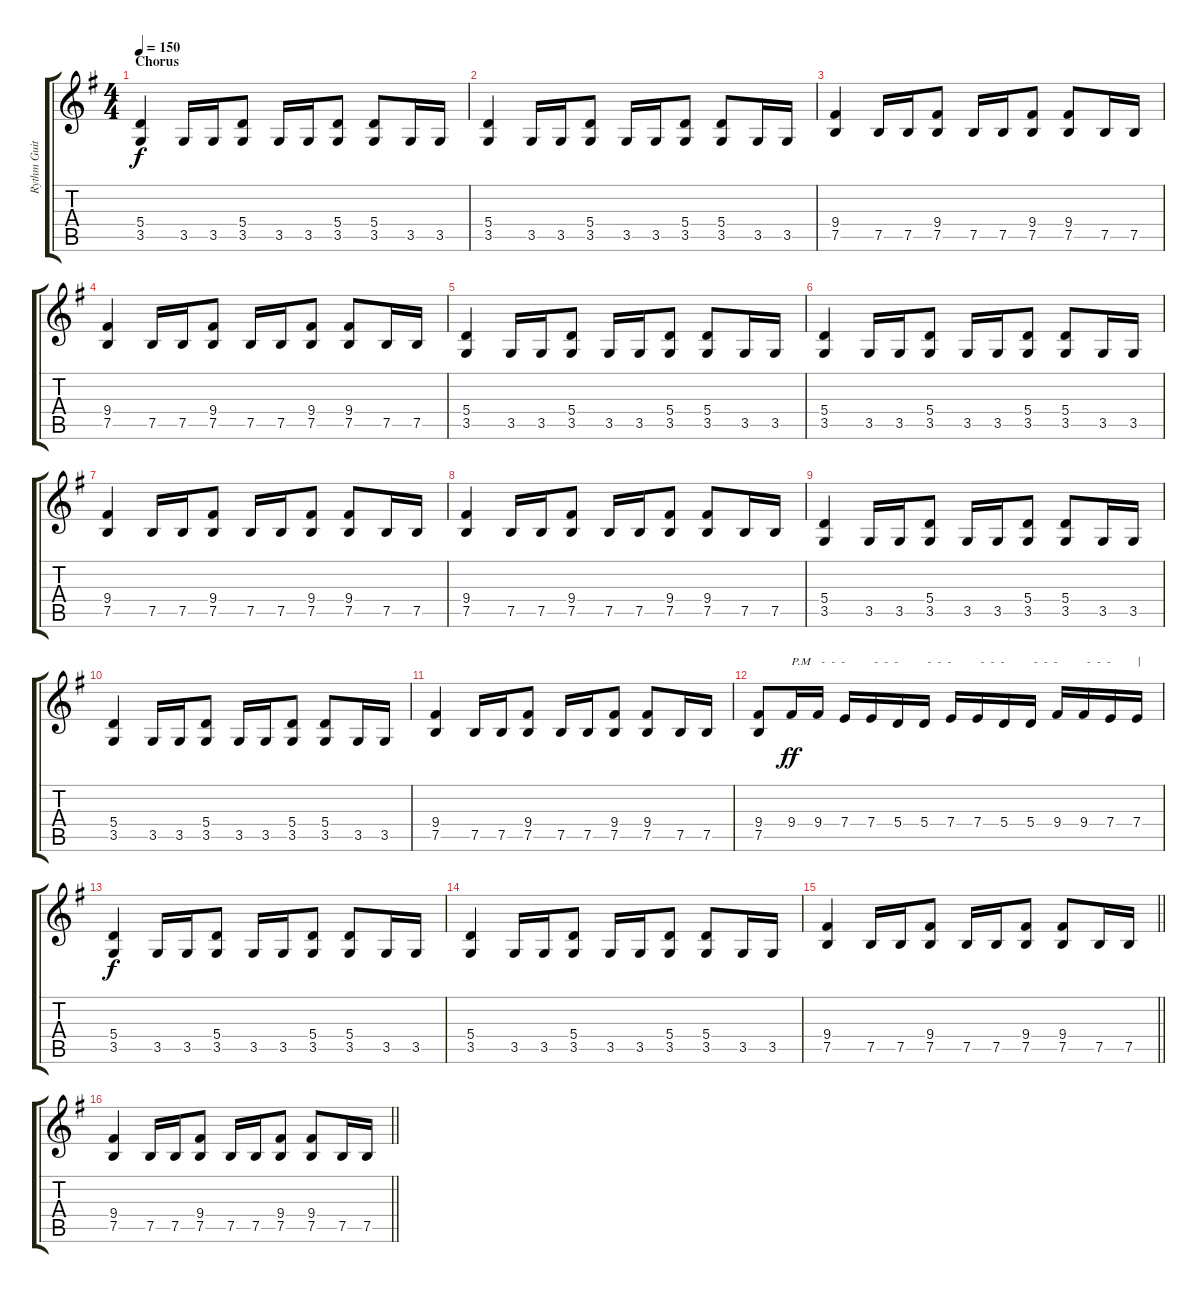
\track ("Rythm Guitar 1" "Rythm Guit") {instrument distortionguitar}
\staff {score tabs}
\tuning (B3 Gb3 D3 A2 E2 B1) {hide}
\ts (4 4)
\section ("" "Chorus")
\tempo 150
\clef g2
\ks g
(5.4 3.5).4{dy f volume 14 balance 2 instrument distortionguitar} 3.5.16 3.5.16 (5.4 3.5).8 3.5.16 3.5.16 (5.4 3.5).8 (5.4 3.5).8 3.5.16 3.5.16 |
(5.4 3.5).4 3.5.16 3.5.16 (5.4 3.5).8 3.5.16 3.5.16 (5.4 3.5).8 (5.4 3.5).8 3.5.16 3.5.16 |
(9.4 7.5).4 7.5.16 7.5.16 (9.4 7.5).8 7.5.16 7.5.16 (9.4 7.5).8 (9.4 7.5).8 7.5.16 7.5.16 |
(9.4 7.5).4 7.5.16 7.5.16 (9.4 7.5).8 7.5.16 7.5.16 (9.4 7.5).8 (9.4 7.5).8 7.5.16 7.5.16 |
(5.4 3.5).4 3.5.16 3.5.16 (5.4 3.5).8 3.5.16 3.5.16 (5.4 3.5).8 (5.4 3.5).8 3.5.16 3.5.16 |
(5.4 3.5).4 3.5.16 3.5.16 (5.4 3.5).8 3.5.16 3.5.16 (5.4 3.5).8 (5.4 3.5).8 3.5.16 3.5.16 |
(9.4 7.5).4 7.5.16 7.5.16 (9.4 7.5).8 7.5.16 7.5.16 (9.4 7.5).8 (9.4 7.5).8 7.5.16 7.5.16 |
(9.4 7.5).4 7.5.16 7.5.16 (9.4 7.5).8 7.5.16 7.5.16 (9.4 7.5).8 (9.4 7.5).8 7.5.16 7.5.16 |
(5.4 3.5).4 3.5.16 3.5.16 (5.4 3.5).8 3.5.16 3.5.16 (5.4 3.5).8 (5.4 3.5).8 3.5.16 3.5.16 |
(5.4 3.5).4 3.5.16 3.5.16 (5.4 3.5).8 3.5.16 3.5.16 (5.4 3.5).8 (5.4 3.5).8 3.5.16 3.5.16 |
(9.4 7.5).4 7.5.16 7.5.16 (9.4 7.5).8 7.5.16 7.5.16 (9.4 7.5).8 (9.4 7.5).8 7.5.16 7.5.16 |
(9.4 7.5).8 9.4.16{txt "P.M" dy ff} 9.4.16{txt " -  -  -"} 7.4.16 7.4.16{txt " -  -  -"} 5.4.16 5.4.16{txt " -  -  -"} 7.4.16 7.4.16{txt " -  -  -"} 5.4.16 5.4.16{txt " -  -  -"} 9.4.16 9.4.16{txt " -  -  -"} 7.4.16 7.4.16{txt "|"} |
(5.4 3.5).4{dy f} 3.5.16 3.5.16 (5.4 3.5).8 3.5.16 3.5.16 (5.4 3.5).8 (5.4 3.5).8 3.5.16 3.5.16 |
(5.4 3.5).4 3.5.16 3.5.16 (5.4 3.5).8 3.5.16 3.5.16 (5.4 3.5).8 (5.4 3.5).8 3.5.16 3.5.16 |
\barLineRight lightlight
(9.4 7.5).4 7.5.16 7.5.16 (9.4 7.5).8 7.5.16 7.5.16 (9.4 7.5).8 (9.4 7.5).8 7.5.16 7.5.16 |
\barLineRight lightlight
(9.4 7.5).4 7.5.16 7.5.16 (9.4 7.5).8 7.5.16 7.5.16 (9.4 7.5).8 (9.4 7.5).8 7.5.16 7.5.16
